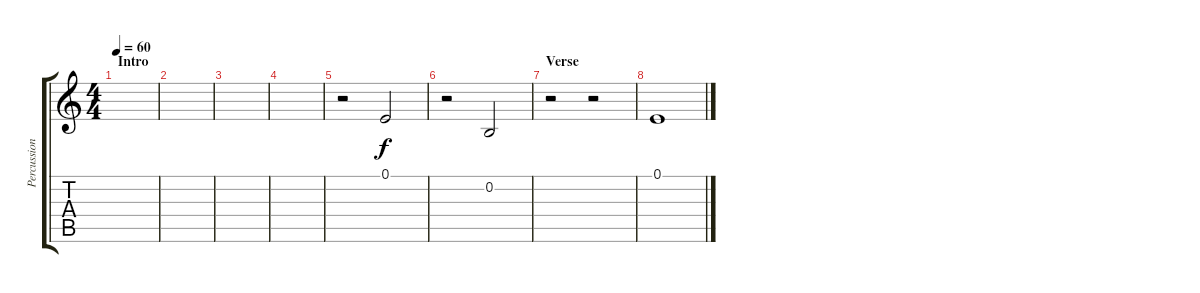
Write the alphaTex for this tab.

\track ("Percussion" "Percussion") {instrument reversecymbal}
\staff {score tabs}
\tuning (E4 B3 G3 D3 A2 E2) {hide}
\ts (4 4)
\section ("" "Intro")
\tempo 60
\clef g2
\ks c
|
|
|
|
r.2 0.1.2 |
r.2 0.2.2 |
\section ("" "Verse")
r.2 r.2 |
0.1.1
